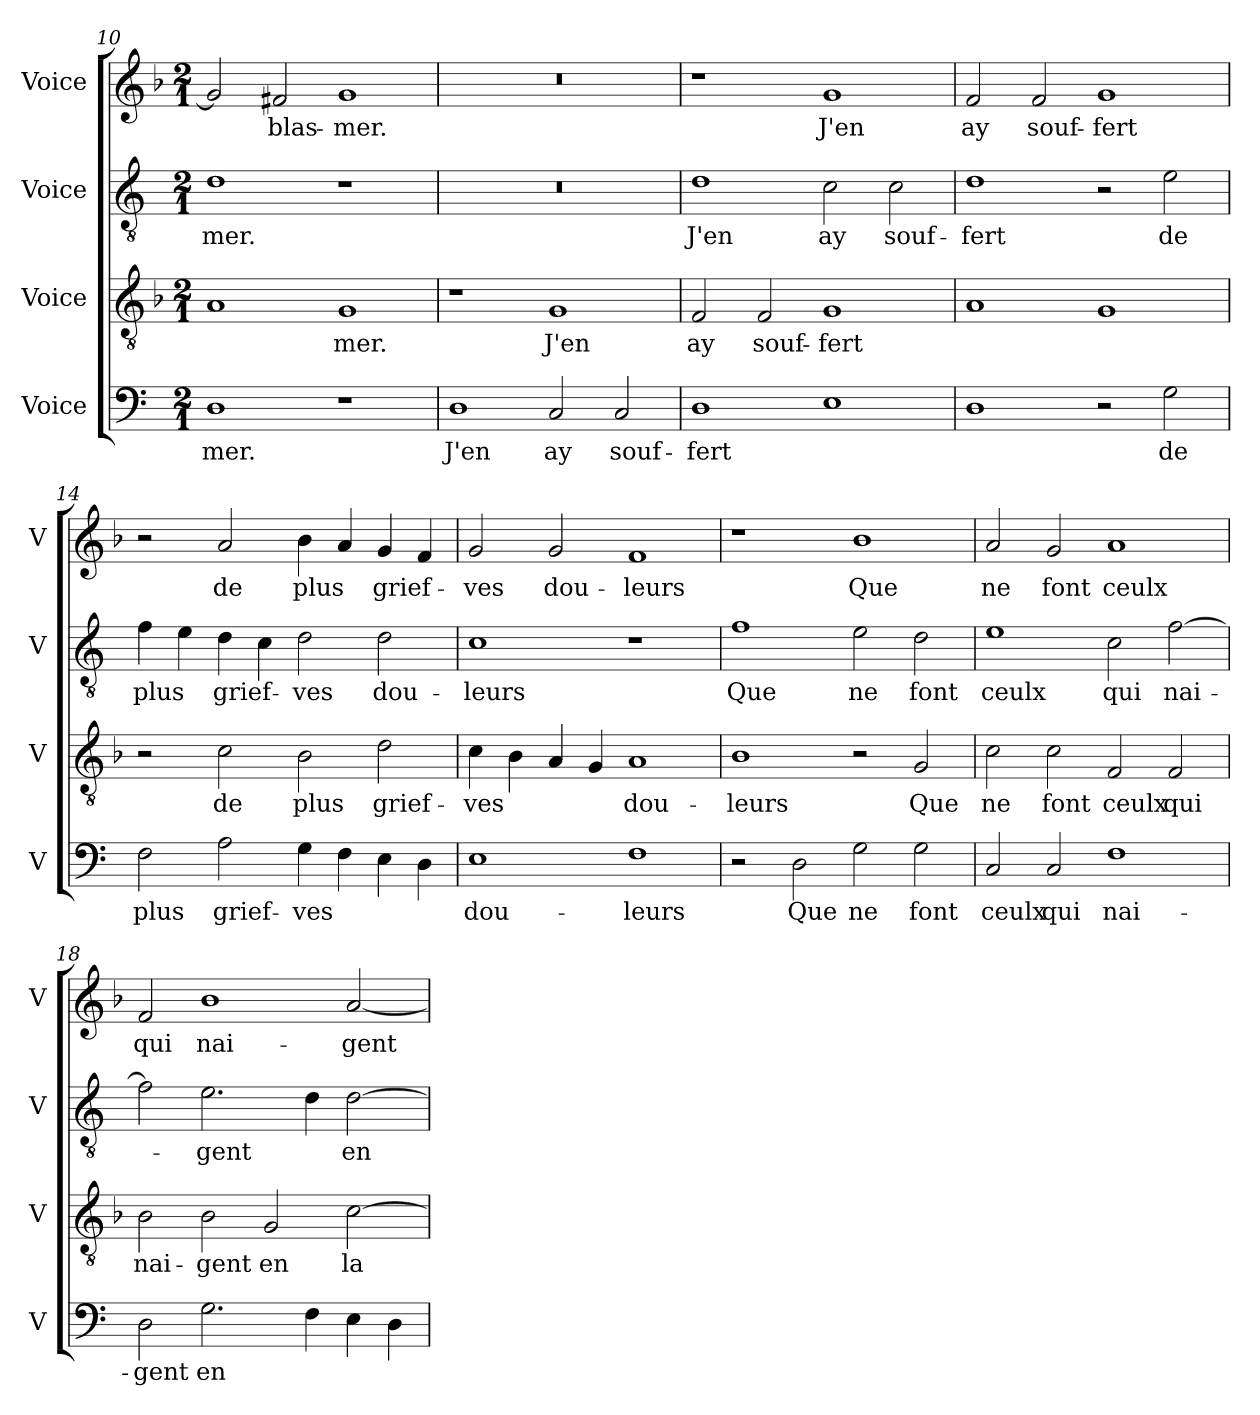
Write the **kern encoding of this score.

**kern	**text	**kern	**text	**kern	**text	**kern	**text
*part4	*part4	*part3	*part3	*part2	*part2	*part1	*part1
*staff4	*staff4	*staff3	*staff3	*staff2	*staff2	*staff1	*staff1
*I"Voice	*	*I"Voice	*	*I"Voice	*	*I"Voice	*
*I'V	*	*I'V	*	*I'V	*	*I'V	*
*clefF4	*	*clefGv2	*	*clefGv2	*	*clefG2	*
*k[]	*	*k[b-]	*	*k[]	*	*k[b-]	*
*M2/1	*	*M2/1	*	*M2/1	*	*M2/1	*
=10	=10	=10	=10	=10	=10	=10	=10
!	!LO:LY:b	!	!	!	!LO:LY:b	!	!
1D	-mer.	1A	.	1d	-mer.	2g/]	.
!	!	!	!	!	!	!	!LO:LY:b
.	.	.	.	.	.	2f#X/	blas-
!	!	!	!LO:LY:b	!	!	!	!LO:LY:b
1r	.	1G	-mer.	1r	.	1g	-mer.
=11	=11	=11	=11	=11	=11	=11	=11
!	!LO:LY:b	!	!	!	!	!	!
1D	J'en	1r	.	0r	.	0r	.
!	!LO:LY:b	!	!LO:LY:b	!	!	!	!
2C/	ay	1G	J'en	.	.	.	.
!	!LO:LY:b	!	!	!	!	!	!
2C/	souf-	.	.	.	.	.	.
!!LO:PB:g=z
=12	=12	=12	=12	=12	=12	=12	=12
!	!LO:LY:b	!	!LO:LY:b	!	!LO:LY:b	!	!
1D	-fert	2F/	ay	1d	J'en	1r	.
!	!	!	!LO:LY:b	!	!	!	!
.	.	2F/	souf-	.	.	.	.
!	!	!	!LO:LY:b	!	!LO:LY:b	!	!LO:LY:b
1E	.	1G	-fert	2c\	ay	1g	J'en
!	!	!	!	!	!LO:LY:b	!	!
.	.	.	.	2c\	souf-	.	.
=13	=13	=13	=13	=13	=13	=13	=13
!	!	!	!	!	!LO:LY:b	!	!LO:LY:b
1D	.	1A	.	1d	-fert	2f/	ay
!	!	!	!	!	!	!	!LO:LY:b
.	.	.	.	.	.	2f/	souf-
!	!	!	!	!	!	!	!LO:LY:b
2r	.	1G	.	2r	.	1g	-fert
!	!LO:LY:b	!	!	!	!LO:LY:b	!	!
2G\	de	.	.	2e\	de	.	.
=14	=14	=14	=14	=14	=14	=14	=14
!	!LO:LY:b	!	!	!	!LO:LY:b	!	!
2F\	plus	2r	.	4f\	plus	2r	.
.	.	.	.	4e\	.	.	.
!	!LO:LY:b	!	!LO:LY:b	!	!LO:LY:b	!	!LO:LY:b
2A\	grief-	2c\	de	4d\	grief-	2a/	de
.	.	.	.	4c\	.	.	.
!	!LO:LY:b	!	!LO:LY:b	!	!LO:LY:b	!	!LO:LY:b
4G\	-ves	2B-\	plus	2d\	-ves	4b-\	plus
4F\	.	.	.	.	.	4a/	.
!	!	!	!LO:LY:b	!	!LO:LY:b	!	!LO:LY:b
4E\	.	2d\	grief-	2d\	dou-	4g/	grief-
4D\	.	.	.	.	.	4f/	.
!!LO:LB:g=z
=15	=15	=15	=15	=15	=15	=15	=15
!	!LO:LY:b	!	!LO:LY:b	!	!LO:LY:b	!	!LO:LY:b
1E	dou-	4c\	-ves	1c	-leurs	2g/	-ves
.	.	4B-\	.	.	.	.	.
!	!	!	!	!	!	!	!LO:LY:b
.	.	4A/	.	.	.	2g/	dou-
.	.	4G/	.	.	.	.	.
!	!LO:LY:b	!	!LO:LY:b	!	!	!	!LO:LY:b
1F	-leurs	1A	dou-	1r	.	1f	-leurs
=16	=16	=16	=16	=16	=16	=16	=16
!	!	!	!LO:LY:b	!	!LO:LY:b	!	!
2r	.	1B-	-leurs	1f	Que	1r	.
!	!LO:LY:b	!	!	!	!	!	!
2D\	Que	.	.	.	.	.	.
!	!LO:LY:b	!	!	!	!LO:LY:b	!	!LO:LY:b
2G\	ne	2r	.	2e\	ne	1b-	Que
!	!LO:LY:b	!	!LO:LY:b	!	!LO:LY:b	!	!
2G\	font	2G/	Que	2d\	font	.	.
=17	=17	=17	=17	=17	=17	=17	=17
!	!LO:LY:b	!	!LO:LY:b	!	!LO:LY:b	!	!LO:LY:b
2C/	ceulx	2c\	ne	1e	ceulx	2a/	ne
!	!LO:LY:b	!	!LO:LY:b	!	!	!	!LO:LY:b
2C/	qui	2c\	font	.	.	2g/	font
!	!LO:LY:b	!	!LO:LY:b	!	!LO:LY:b	!	!LO:LY:b
1F	nai-	2F/	ceulx	2c\	qui	1a	ceulx
!	!	!	!LO:LY:b	!	!LO:LY:b	!	!
.	.	2F/	qui	[2f\	nai-	.	.
=18	=18	=18	=18	=18	=18	=18	=18
!	!LO:LY:b	!	!LO:LY:b	!	!	!	!LO:LY:b
2D\	-gent	2B-\	nai-	2f\]	.	2f/	qui
!	!LO:LY:b	!	!LO:LY:b	!	!LO:LY:b	!	!LO:LY:b
2.G\	en	2B-\	-gent	2.e\	-gent	1b-	nai-
!	!	!	!LO:LY:b	!	!	!	!
.	.	2G/	en	.	.	.	.
4F\	.	.	.	4d\	.	.	.
!	!	!	!LO:LY:b	!	!LO:LY:b	!	!LO:LY:b
4E\	.	[2c\	la	[2d\	en	[2a/	-gent
4D\	.	.	.	.	.	.	.
=	=	=	=	=	=	=	=
*-	*-	*-	*-	*-	*-	*-	*-
